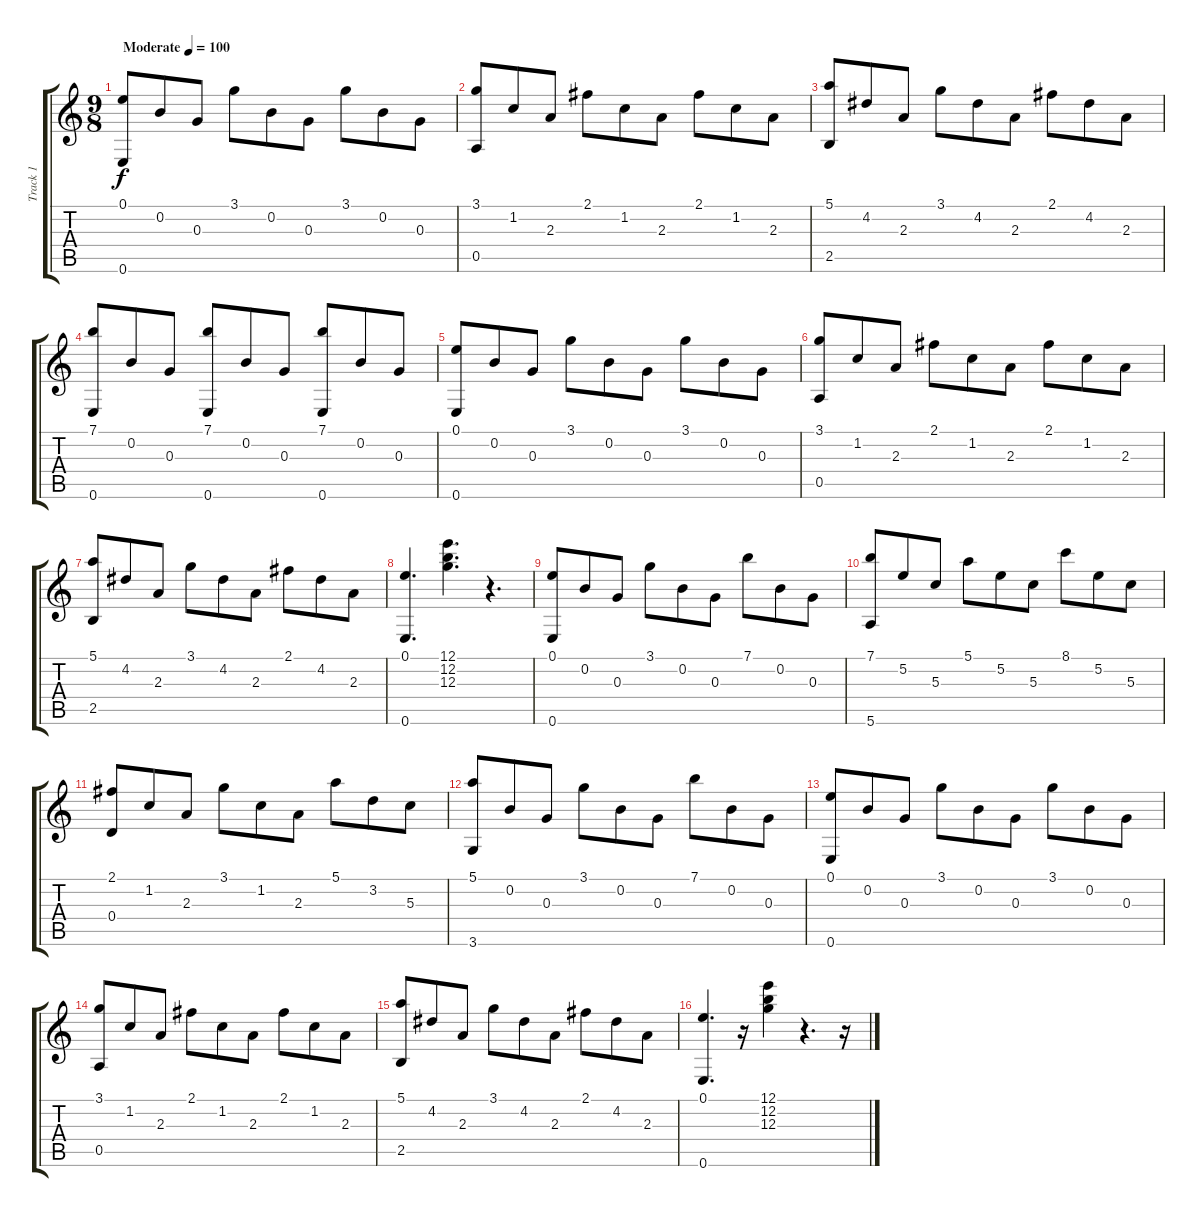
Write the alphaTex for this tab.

\track ("Track 1" "Track 1") {instrument acousticguitarsteel}
\staff {score tabs}
\tuning (E4 B3 G3 D3 A2 E2) {hide}
\ts (9 8)
\tempo (100 "Moderate")
\clef g2
\ks c
(0.1 0.6).8{dy f instrument acousticguitarsteel} 0.2.8 0.3.8 3.1.8 0.2.8 0.3.8 3.1.8 0.2.8 0.3.8 |
(3.1 0.5).8 1.2.8 2.3.8 2.1.8 1.2.8 2.3.8 2.1.8 1.2.8 2.3.8 |
(5.1 2.5).8 4.2.8 2.3.8 3.1.8 4.2.8 2.3.8 2.1.8 4.2.8 2.3.8 |
(7.1 0.6).8 0.2.8 0.3.8 (7.1 0.6).8 0.2.8 0.3.8 (7.1 0.6).8 0.2.8 0.3.8 |
(0.1 0.6).8 0.2.8 0.3.8 3.1.8 0.2.8 0.3.8 3.1.8 0.2.8 0.3.8 |
(3.1 0.5).8 1.2.8 2.3.8 2.1.8 1.2.8 2.3.8 2.1.8 1.2.8 2.3.8 |
(5.1 2.5).8 4.2.8 2.3.8 3.1.8 4.2.8 2.3.8 2.1.8 4.2.8 2.3.8 |
(0.1 0.6).4{d} (12.1 12.2 12.3).4{d} r.4{d} |
(0.1 0.6).8 0.2.8 0.3.8 3.1.8 0.2.8 0.3.8 7.1.8 0.2.8 0.3.8 |
(7.1 5.6).8 5.2.8 5.3.8 5.1.8 5.2.8 5.3.8 8.1.8 5.2.8 5.3.8 |
(2.1 0.4).8 1.2.8 2.3.8 3.1.8 1.2.8 2.3.8 5.1.8 3.2.8 5.3.8 |
(5.1 3.6).8 0.2.8 0.3.8 3.1.8 0.2.8 0.3.8 7.1.8 0.2.8 0.3.8 |
(0.1 0.6).8 0.2.8 0.3.8 3.1.8 0.2.8 0.3.8 3.1.8 0.2.8 0.3.8 |
(3.1 0.5).8 1.2.8 2.3.8 2.1.8 1.2.8 2.3.8 2.1.8 1.2.8 2.3.8 |
(5.1 2.5).8 4.2.8 2.3.8 3.1.8 4.2.8 2.3.8 2.1.8 4.2.8 2.3.8 |
(0.1 0.6).4{d} r.16 (12.1 12.2 12.3).4 r.4{d} r.16
